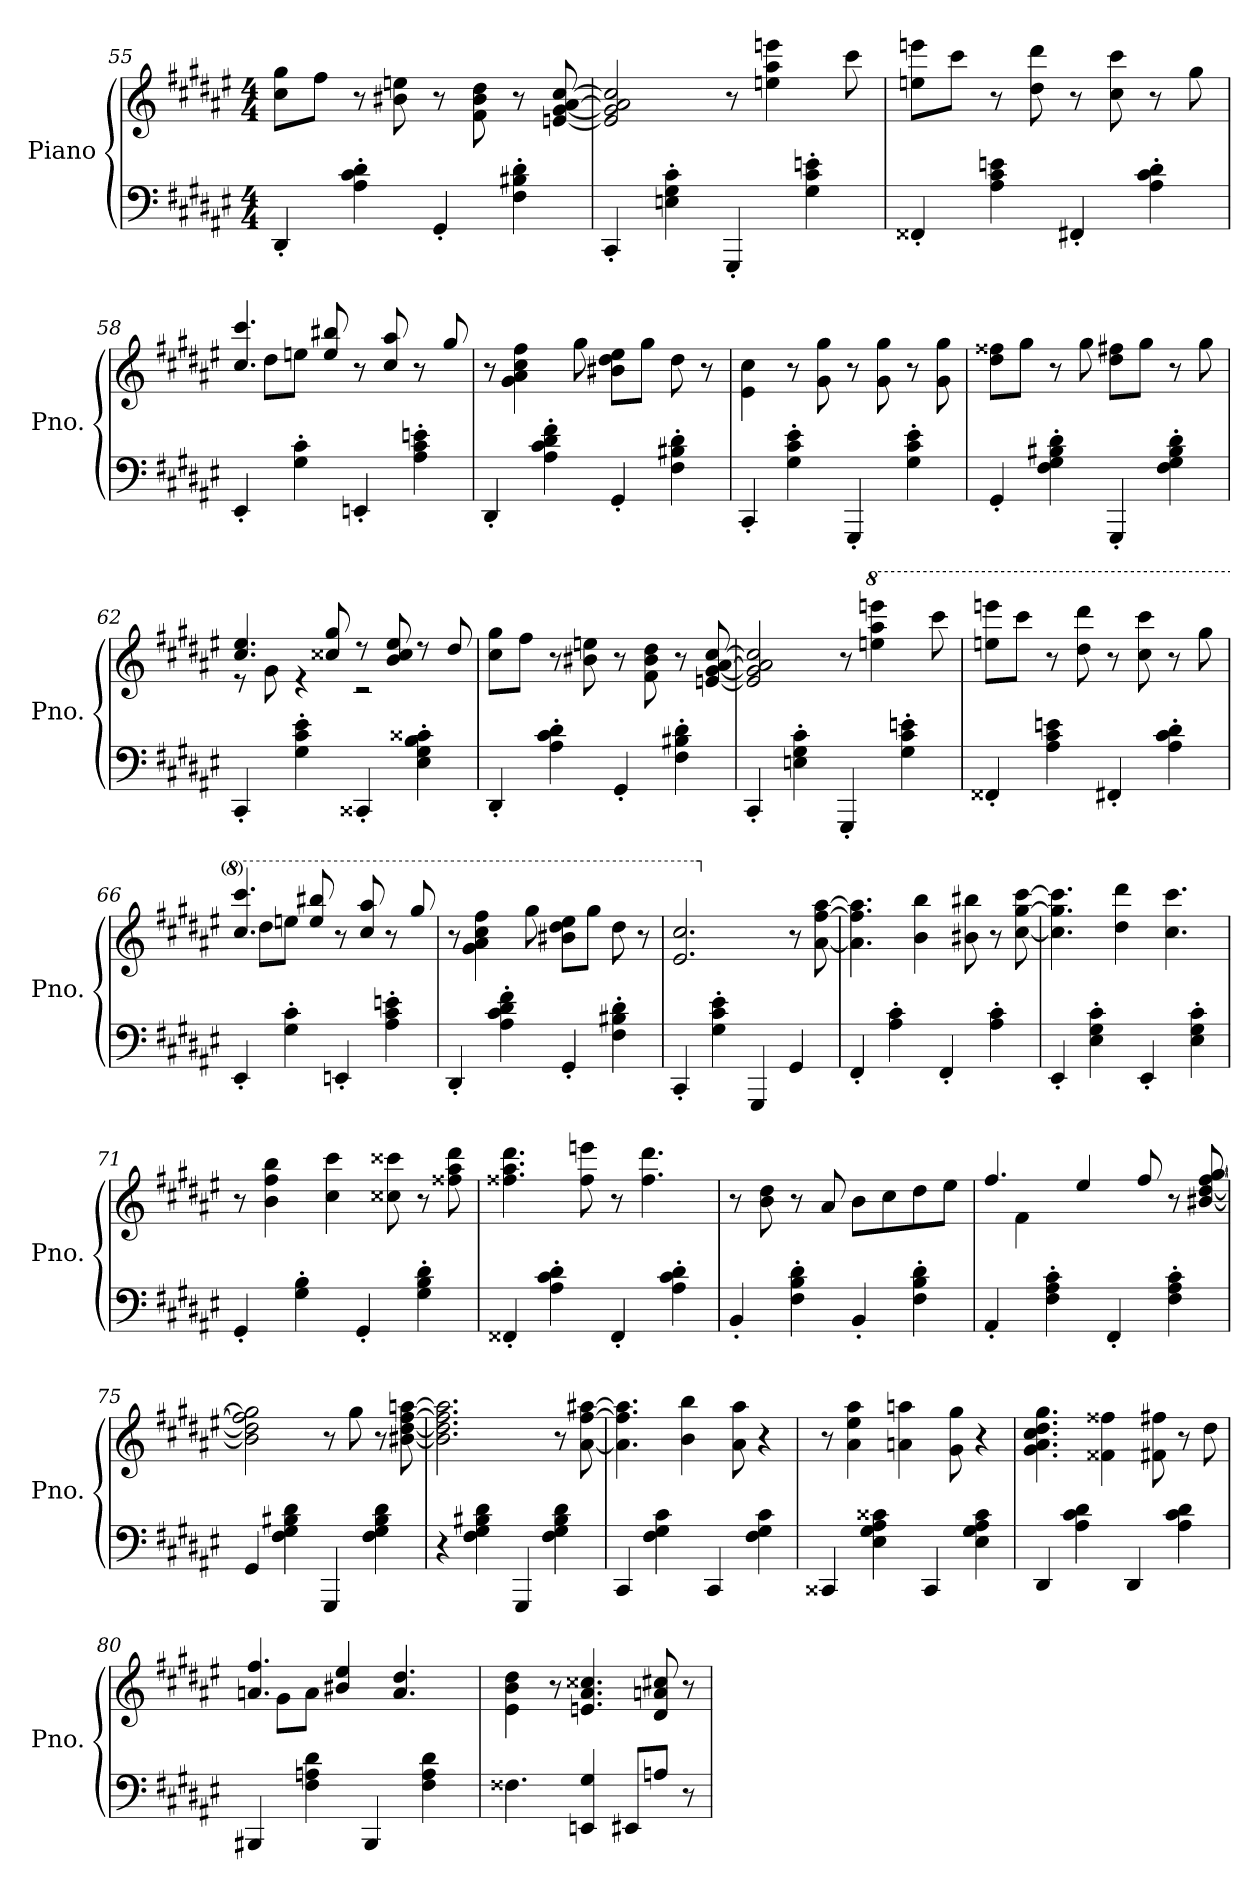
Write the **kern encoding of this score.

**kern	**kern
*part1	*part1
*staff2	*staff1
*I"Piano	*
*I'Pno.	*
*clefF4	*clefG2
*k[f#c#g#d#a#e#]	*k[f#c#g#d#a#e#]
*M4/4	*M4/4
=55	=55
4DD#'/	8cc#\ 8gg#\L
.	8ff#\J
4A#\' 4c#\' 4d#\'	8r
.	8b#X\ 8een\
4GG#'/	8r
.	8f#\ 8b#\ 8dd#\
4F#\' 4B#X\' 4d#\'	8r
.	[8en/ [8g#/ [8a#/ [8cc#/
=56	=56
4CC#'/	2e/] 2g#/] 2a#/] 2cc#/]
4En\' 4G#\' 4c#\'	.
4GGG#'/	8r
.	4een\ 4aa#\ 4eeen\
4G#\' 4c#\' 4en\'	.
.	8ccc#\
!!LO:LB:g=z
=57	=57
4FF##X'/	8een\ 8eeen\L
.	8ccc#\J
4A#\ 4c#\ 4en\	8r
.	8dd#\ 8ddd#\
4FF#X'/	8r
.	8cc#\ 8ccc#\
4A#\' 4c#\' 4d#\'	8r
.	8gg#\
=58	=58
*	*^
4EE#'/	4.cc#/ 4.ccc#/	8ryy
.	.	8dd#\L
4G#\' 4c#\'	.	8een\J
.	8ee/ 8bb#X/	2ryy
4EEn'/	8r	.
.	8cc#/ 8aa#/	.
4A#\' 4c#\' 4en\'	8r	.
.	8gg#/	8ryy
*	*v	*v
=59	=59
4DD#'/	8r
.	4g#\ 4a#\ 4cc#\ 4ff#\
4A#\' 4c#\' 4d#\' 4f#\'	.
.	8gg#\
4GG#'/	8b#X\ 8dd#\ 8ee#\L
.	8gg#\J
4F#\' 4B#X\' 4d#\'	8dd#\
.	8r
=60	=60
4CC#'/	4e#\ 4cc#\
4G#\' 4c#\' 4e#\'	8r
.	8g#\ 8gg#\
4GGG#'/	8r
.	8g#\ 8gg#\
4G#\' 4c#\' 4e#\'	8r
.	8g#\ 8gg#\
!!LO:PB:g=z
=61	=61
4GG#'/	8dd#\ 8ff##X\L
.	8gg#\J
4F#\' 4G#\' 4B#X\' 4d#\'	8r
.	8gg#\
4GGG#'/	8dd#\ 8ff#X\L
.	8gg#\J
4F#\' 4G#\' 4B#\' 4d#\'	8r
.	8gg#\
=62	=62
*	*^
4CC#'/	4.cc#/ 4.ee#/	8r
.	.	8g#\
4G#\' 4c#\' 4e#\'	.	4r
.	8cc##X/ 8gg#/	.
4CC##X'/	8r	2r
.	8b/ 8cc##/ 8ee#/	.
4E#\' 4G#\' 4B\' 4c##X\'	8r	.
.	8dd#/	.
*	*v	*v
=63	=63
4DD#'/	8cc#\ 8gg#\L
.	8ff#\J
4A#\' 4c#\' 4d#\'	8r
.	8b#X\ 8een\
4GG#'/	8r
.	8f#\ 8b#\ 8dd#\
4F#\' 4B#X\' 4d#\'	8r
.	[8en/ [8g#/ [8a#/ [8cc#/
=64	=64
4CC#'/	2e/] 2g#/] 2a#/] 2cc#/]
4En\' 4G#\' 4c#\'	.
4GGG#'/	8r
*	*8va
.	4eeen\ 4aaa#\ 4eeeen\
4G#\' 4c#\' 4en\'	.
.	8cccc#\
!!LO:LB:g=z
=65	=65
4FF##X'/	8eeen\ 8eeeen\L
.	8cccc#\J
4A#\ 4c#\ 4en\	8r
.	8ddd#\ 8dddd#\
4FF#X'/	8r
.	8ccc#\ 8cccc#\
4A#\' 4c#\' 4d#\'	8r
.	8ggg#\
=66	=66
*	*^
4EE#'/	4.ccc#/ 4.cccc#/	8ryy
.	.	8ddd#\L
4G#\' 4c#\'	.	8eeen\J
.	8eee/ 8bbb#X/	2ryy
4EEn'/	8r	.
.	8ccc#/ 8aaa#/	.
4A#\' 4c#\' 4en\'	8r	.
.	8ggg#/	8ryy
*	*v	*v
=67	=67
4DD#'/	8r
.	4gg#\ 4aa#\ 4ccc#\ 4fff#\
4A#\' 4c#\' 4d#\' 4f#\'	.
.	8ggg#\
4GG#'/	8bb#X\ 8ddd#\ 8eee#\L
.	8ggg#\J
4F#\' 4B#X\' 4d#\'	8ddd#\
.	8r
=68	=68
4CC#'/	2.ee#/ 2.ccc#/
4G#\' 4c#\' 4e#\'	.
4GGG#/	.
*	*X8va
4GG#/	8r
.	[8a#\ [8ff#\ [8aa#\
=69	=69
4FF#'/	4.a#\] 4.ff#\] 4.aa#\]
4A#\' 4c#\'	.
.	4b\ 4bb\
4FF#'/	.
.	8b#X\ 8bb#X\
4A#\' 4c#\'	8r
.	[8cc#\ [8gg#\ [8ccc#\
!!LO:LB:g=z
=70	=70
4EE#'/	4.cc#\] 4.gg#\] 4.ccc#\]
4E#\' 4G#\' 4c#\'	.
.	4dd#\ 4ddd#\
4EE#'/	.
.	4.cc#\ 4.ccc#\
4E#\' 4G#\' 4c#\'	.
=71	=71
4GG#'/	8r
.	4b\ 4ff#\ 4bb\
4G#\' 4B\'	.
.	4cc#\ 4ccc#\
4GG#'/	.
.	8cc##X\ 8ccc##X\
4G#\' 4B\' 4d#\'	8r
.	8ff##X\ 8aa#\ 8ddd#\
=72	=72
4FF##X'/	4.ff##X\ 4.aa#\ 4.ddd#\
4A#\' 4c#\' 4d#\'	.
.	8ff##\ 8eeen\
4FF##'/	8r
.	4.ff##\ 4.ddd#\
4A#\' 4c#\' 4d#\'	.
=73	=73
4BB'/	8r
.	8b\ 8dd#\
4F#\' 4B\' 4d#\'	8r
.	8a#/
4BB'/	8b\L
.	8cc#\
4F#\' 4B\' 4d#\'	8dd#\
.	8ee#\J
=74	=74
*	*^
4AA#'/	4.ff#/	8ryy
.	.	4f#\
4F#\' 4A#\' 4c#\'	.	.
.	4ee#/	2ryy
4FF#'/	.	.
.	8ff#/	.
4F#\' 4A#\' 4c#\'	8r	.
.	[8b#X/ [8dd#/ [8ff#/ [8gg#/	8ryy
*	*v	*v
!!LO:LB:g=z
=75	=75
4GG#/	2b#\] 2dd#\] 2ff#\] 2gg#\]
4F#\ 4G#\ 4B#X\ 4d#\	.
4GGG#/	8r
.	8gg#\
4F#\ 4G#\ 4B#\ 4d#\	8r
.	[8b#X\ [8dd#\ [8ff#\ [8aan\
=76	=76
4r	2.b#\] 2.dd#\] 2.ff#\] 2.aa\]
4F#\ 4G#\ 4B#X\ 4d#\	.
4GGG#/	.
4F#\ 4G#\ 4B#\ 4d#\	8r
.	[8a#\ [8ff#\ [8aa#X\
=77	=77
4CC#/	4.a#\] 4.ff#\] 4.aa#\]
4F#\ 4G#\ 4c#\	.
.	4b\ 4bb\
4CC#/	.
.	8a#\ 8aa#\
4F#\ 4G#\ 4c#\	4r
=78	=78
4CC##X/	8r
.	4a#\ 4ee#\ 4aa#\
4E#\ 4G#\ 4A#\ 4c##X\	.
.	4an\ 4aan\
4CC##/	.
.	8g#\ 8gg#\
4E#\ 4G#\ 4A#\ 4c##\	4r
=79	=79
4DD#/	4.g#\ 4.a#\ 4.cc#\ 4.dd#\ 4.gg#\
4A#\ 4c#\ 4d#\	.
.	4f##X\ 4ff##X\
4DD#/	.
.	8f#X\ 8ff#X\
4A#\ 4c#\ 4d#\	8r
.	8dd#\
!!LO:LB:g=z
=80	=80
*	*^
4BBB#X/	4.an/ 4.ff#/	8ryy
.	.	8g#\L
4F#\ 4An\ 4d#\	.	8a\J
.	4b#X/ 4ee#/	2ryy
4BBB#/	.	.
.	4.a/ 4.dd#/	.
4F#\ 4A\ 4d#\	.	.
.	.	8ryy
*	*v	*v
=81	=81
4.F##X\	4e#\ 4b\ 4dd#\
.	8r
4EEn/ 4G#/	4.en/ 4.a#/ 4.cc##X/
8EE#X/L	.
8An/J	8d#/ 8an/ 8cc#X/
8r	8r
=	=
*-	*-
